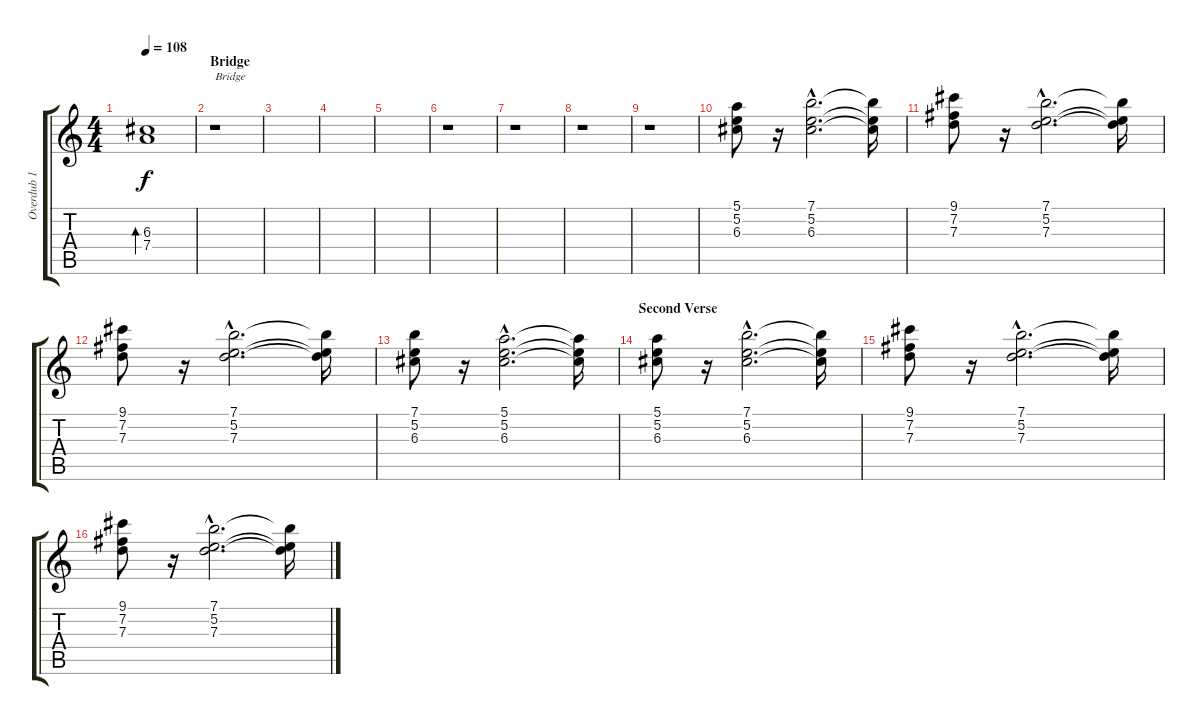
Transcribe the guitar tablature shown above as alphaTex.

\track ("Overdub 1" "Overdub 1") {instrument electricguitarjazz}
\staff {score tabs}
\tuning (E4 B3 G3 D3 A2 E2) {hide}
\ts (4 4)
\tempo 108
\clef g2
\ks c
(6.3 7.4).1{bd 240 dy f} |
\section ("" "Bridge")
r.1{txt "Bridge"} |
|
|
|
r.1 |
r.1 |
r.1 |
r.1 |
(5.1 5.2 6.3).8 r.16 (7.1{hac} 5.2{hac} 6.3{hac}).2{d} (7.1{t} 5.2{t} 6.3{t}).16 |
(9.1 7.2 7.3).8 r.16 (7.1{hac} 5.2{hac} 7.3{hac}).2{d} (7.1{t} 5.2{t} 7.3{t}).16 |
(9.1 7.2 7.3).8 r.16 (7.1{hac} 5.2{hac} 7.3{hac}).2{d} (7.1{t} 5.2{t} 7.3{t}).16 |
(7.1 5.2 6.3).8 r.16 (5.1{hac} 5.2{hac} 6.3{hac}).2{d} (5.1{t} 5.2{t} 6.3{t}).16 |
\section ("" "Second Verse")
(5.1 5.2 6.3).8 r.16 (7.1{hac} 5.2{hac} 6.3{hac}).2{d} (7.1{t} 5.2{t} 6.3{t}).16 |
(9.1 7.2 7.3).8 r.16 (7.1{hac} 5.2{hac} 7.3{hac}).2{d} (7.1{t} 5.2{t} 7.3{t}).16 |
(9.1 7.2 7.3).8 r.16 (7.1{hac} 5.2{hac} 7.3{hac}).2{d} (7.1{t} 5.2{t} 7.3{t}).16
